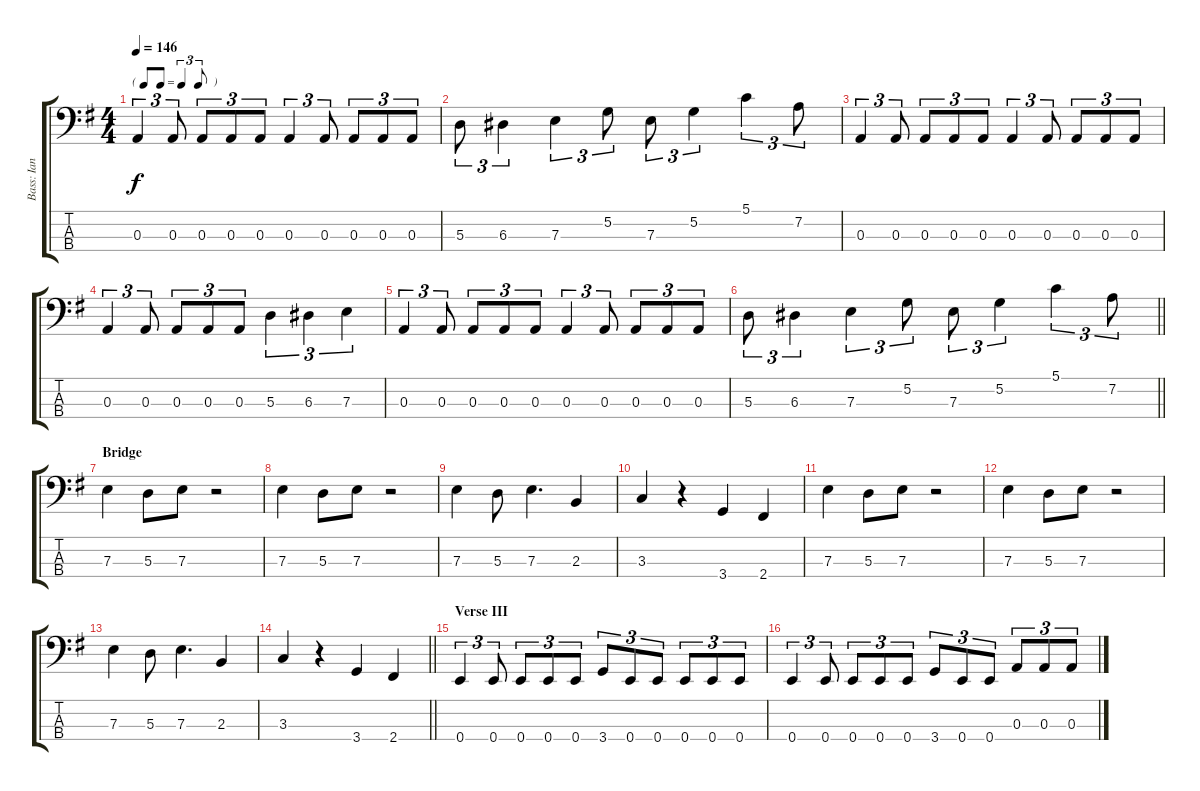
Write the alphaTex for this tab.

\track ("Bass: Ian" "Bass: Ian") {instrument electricbasspick}
\staff {score tabs}
\tuning (G2 D2 A1 E1) {hide}
\ts (4 4)
\tf triplet8th
\tempo 146
\clef f4
\ks g
0.3.4{tu (3 2) dy f} 0.3.8{tu (3 2)} 0.3.8{tu (3 2)} 0.3.8{tu (3 2)} 0.3.8{tu (3 2)} 0.3.4{tu (3 2)} 0.3.8{tu (3 2)} 0.3.8{tu (3 2)} 0.3.8{tu (3 2)} 0.3.8{tu (3 2)} |
5.3.8{tu (3 2)} 6.3.4{tu (3 2)} 7.3.4{tu (3 2)} 5.2.8{tu (3 2)} 7.3.8{tu (3 2)} 5.2.4{tu (3 2)} 5.1.4{tu (3 2)} 7.2.8{tu (3 2)} |
0.3.4{tu (3 2)} 0.3.8{tu (3 2)} 0.3.8{tu (3 2)} 0.3.8{tu (3 2)} 0.3.8{tu (3 2)} 0.3.4{tu (3 2)} 0.3.8{tu (3 2)} 0.3.8{tu (3 2)} 0.3.8{tu (3 2)} 0.3.8{tu (3 2)} |
0.3.4{tu (3 2)} 0.3.8{tu (3 2)} 0.3.8{tu (3 2)} 0.3.8{tu (3 2)} 0.3.8{tu (3 2)} 5.3.4{tu (3 2)} 6.3.4{tu (3 2)} 7.3.4{tu (3 2)} |
0.3.4{tu (3 2)} 0.3.8{tu (3 2)} 0.3.8{tu (3 2)} 0.3.8{tu (3 2)} 0.3.8{tu (3 2)} 0.3.4{tu (3 2)} 0.3.8{tu (3 2)} 0.3.8{tu (3 2)} 0.3.8{tu (3 2)} 0.3.8{tu (3 2)} |
\barLineRight lightlight
5.3.8{tu (3 2)} 6.3.4{tu (3 2)} 7.3.4{tu (3 2)} 5.2.8{tu (3 2)} 7.3.8{tu (3 2)} 5.2.4{tu (3 2)} 5.1.4{tu (3 2)} 7.2.8{tu (3 2)} |
\section ("" "Bridge")
7.3.4 5.3.8 7.3.8 r.2 |
7.3.4 5.3.8 7.3.8 r.2 |
7.3.4 5.3.8 7.3.4{d} 2.3.4 |
3.3.4 r.4 3.4.4 2.4.4 |
7.3.4 5.3.8 7.3.8 r.2 |
7.3.4 5.3.8 7.3.8 r.2 |
7.3.4 5.3.8 7.3.4{d} 2.3.4 |
\barLineRight lightlight
3.3.4 r.4 3.4.4 2.4.4 |
\section ("" "Verse III")
0.4.4{tu (3 2)} 0.4.8{tu (3 2)} 0.4.8{tu (3 2)} 0.4.8{tu (3 2)} 0.4.8{tu (3 2)} 3.4.8{tu (3 2)} 0.4.8{tu (3 2)} 0.4.8{tu (3 2)} 0.4.8{tu (3 2)} 0.4.8{tu (3 2)} 0.4.8{tu (3 2)} |
0.4.4{tu (3 2)} 0.4.8{tu (3 2)} 0.4.8{tu (3 2)} 0.4.8{tu (3 2)} 0.4.8{tu (3 2)} 3.4.8{tu (3 2)} 0.4.8{tu (3 2)} 0.4.8{tu (3 2)} 0.3.8{tu (3 2)} 0.3.8{tu (3 2)} 0.3.8{tu (3 2)}
